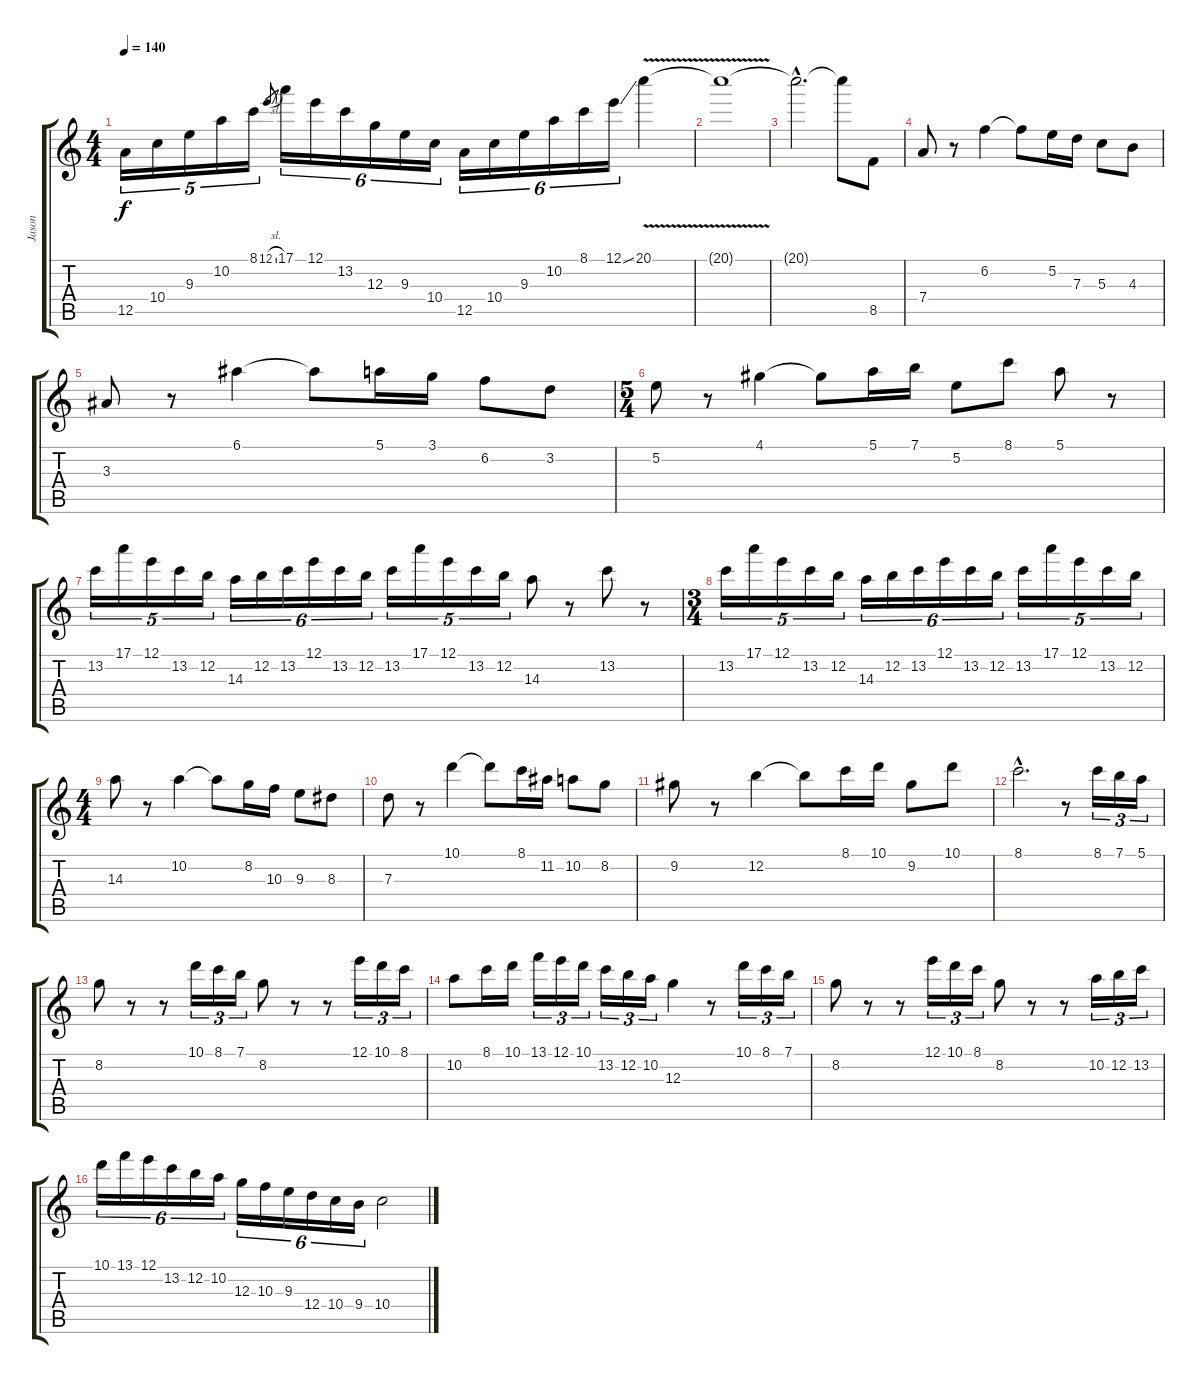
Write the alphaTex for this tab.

\track ("Jason" "Jason") {instrument distortionguitar}
\staff {score tabs}
\tuning (E4 B3 G3 D3 A2 E2) {hide}
\ts (4 4)
\tempo 140
\clef g2
\ks c
12.5.16{tu (5 4) dy f} 10.4.16{tu (5 4)} 9.3.16{tu (5 4)} 10.2.16{tu (5 4)} 8.1.16{tu (5 4)} 12.1{sl}.8{gr} 17.1.16{tu (6 4)} 12.1.16{tu (6 4)} 13.2.16{tu (6 4)} 12.3.16{tu (6 4)} 9.3.16{tu (6 4)} 10.4.16{tu (6 4)} 12.5.16{tu (6 4)} 10.4.16{tu (6 4)} 9.3.16{tu (6 4)} 10.2.16{tu (6 4)} 8.1.16{tu (6 4)} 12.1{ss}.16{tu (6 4)} 20.1{v}.4 |
20.1{t}.1 |
20.1{hac t}.2{d volume 0} 20.1{t}.8 8.5.8{volume 16} |
7.4.8 r.8 6.2.4 6.2{t}.8 5.2.16 7.3.16 5.3.8 4.3.8 |
3.3.8 r.8 6.1.4 6.1{t}.8 5.1.16 3.1.16 6.2.8 3.2.8 |
\ts (5 4)
5.2.8 r.8 4.1.4 4.1{t}.8 5.1.16 7.1.16 5.2.8 8.1.8 5.1.8 r.8 |
13.2.16{tu (5 4)} 17.1.16{tu (5 4)} 12.1.16{tu (5 4)} 13.2.16{tu (5 4)} 12.2.16{tu (5 4)} 14.3.16{tu (6 4)} 12.2.16{tu (6 4)} 13.2.16{tu (6 4)} 12.1.16{tu (6 4)} 13.2.16{tu (6 4)} 12.2.16{tu (6 4)} 13.2.16{tu (5 4)} 17.1.16{tu (5 4)} 12.1.16{tu (5 4)} 13.2.16{tu (5 4)} 12.2.16{tu (5 4)} 14.3.8 r.8 13.2.8 r.8 |
\ts (3 4)
13.2.16{tu (5 4)} 17.1.16{tu (5 4)} 12.1.16{tu (5 4)} 13.2.16{tu (5 4)} 12.2.16{tu (5 4)} 14.3.16{tu (6 4)} 12.2.16{tu (6 4)} 13.2.16{tu (6 4)} 12.1.16{tu (6 4)} 13.2.16{tu (6 4)} 12.2.16{tu (6 4)} 13.2.16{tu (5 4)} 17.1.16{tu (5 4)} 12.1.16{tu (5 4)} 13.2.16{tu (5 4)} 12.2.16{tu (5 4)} |
\ts (4 4)
14.3.8 r.8 10.2.4 10.2{t}.8 8.2.16 10.3.16 9.3.8 8.3.8 |
7.3.8 r.8 10.1.4 10.1{t}.8 8.1.16 11.2.16 10.2.8 8.2.8 |
9.2.8 r.8 12.2.4 12.2{t}.8 8.1.16 10.1.16 9.2.8 10.1.8 |
8.1{hac}.2{d} r.8 8.1.16{tu (3 2)} 7.1.16{tu (3 2)} 5.1.16{tu (3 2)} |
8.2.8 r.8 r.8 10.1.16{tu (3 2)} 8.1.16{tu (3 2)} 7.1.16{tu (3 2)} 8.2.8 r.8 r.8 12.1.16{tu (3 2)} 10.1.16{tu (3 2)} 8.1.16{tu (3 2)} |
10.2.8 8.1.16 10.1.16 13.1.16{tu (3 2)} 12.1.16{tu (3 2)} 10.1.16{tu (3 2)} 13.2.16{tu (3 2)} 12.2.16{tu (3 2)} 10.2.16{tu (3 2)} 12.3.4 r.8 10.1.16{tu (3 2)} 8.1.16{tu (3 2)} 7.1.16{tu (3 2)} |
8.2.8 r.8 r.8 12.1.16{tu (3 2)} 10.1.16{tu (3 2)} 8.1.16{tu (3 2)} 8.2.8 r.8 r.8 10.2.16{tu (3 2)} 12.2.16{tu (3 2)} 13.2.16{tu (3 2)} |
10.1.16{tu (6 4)} 13.1.16{tu (6 4)} 12.1.16{tu (6 4)} 13.2.16{tu (6 4)} 12.2.16{tu (6 4)} 10.2.16{tu (6 4)} 12.3.16{tu (6 4)} 10.3.16{tu (6 4)} 9.3.16{tu (6 4)} 12.4.16{tu (6 4)} 10.4.16{tu (6 4)} 9.4.16{tu (6 4)} 10.4.2
